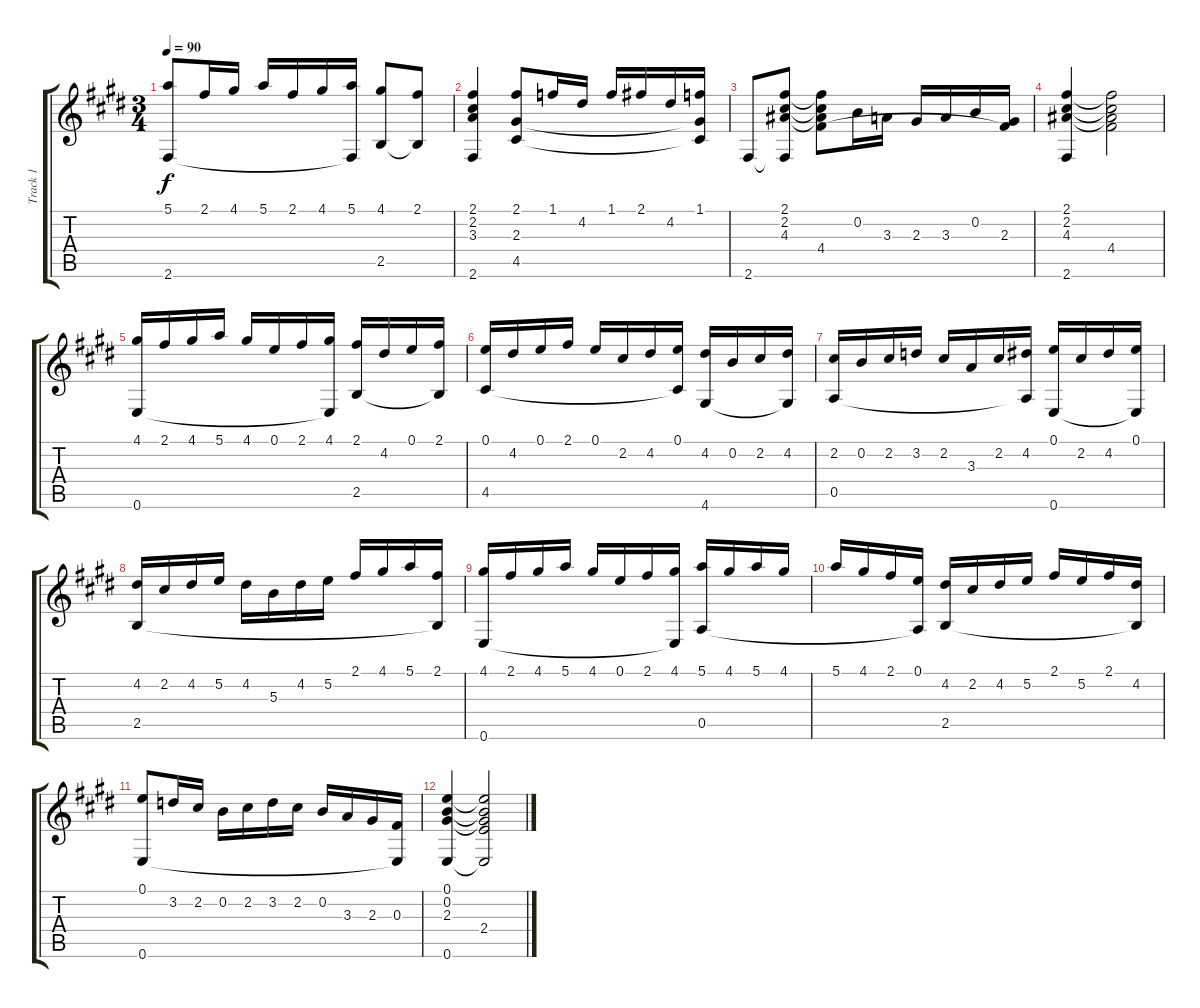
\track ("Track 1" "Track 1") {instrument acousticguitarnylon}
\staff {score tabs}
\tuning (E4 B3 Gb3 D3 A2 E2) {hide}
\ts (3 4)
\tempo 90
\clef g2
\ks e
(5.1 2.6).8{dy f} 2.1.16 4.1.16 5.1.16 2.1.16 4.1.16 (5.1 2.6{t}).16 (4.1 2.5).8 (2.1 2.5{t}).8 |
(2.1 2.2 3.3 2.6).4 (2.1 2.3 4.5).8 1.1.16 4.2.16 1.1.16 2.1.16 4.2.16 (1.1 2.3{t} 4.5{t}).16 |
2.6.8 (2.1 2.2 4.3 2.6{t}).8 (2.1{t} 2.2{t} 4.3{t} 4.4).8 0.2.16 3.3.16 2.3.16 3.3.16 0.2.16 (2.3 4.4{t}).16 |
(2.1 2.2 4.3 2.6).4 (2.1{t} 2.2{t} 4.3{t} 4.4).2 |
(4.1 0.6).16 2.1.16 4.1.16 5.1.16 4.1.16 0.1.16 2.1.16 (4.1 0.6{t}).16 (2.1 2.5).16 4.2.16 0.1.16 (2.1 2.5{t}).16 |
(0.1 4.5).16 4.2.16 0.1.16 2.1.16 0.1.16 2.2.16 4.2.16 (0.1 4.5{t}).16 (4.2 4.6).16 0.2.16 2.2.16 (4.2 4.6{t}).16 |
(2.2 0.5).16 0.2.16 2.2.16 3.2.16 2.2.16 3.3.16 2.2.16 (4.2 0.5{t}).16 (0.1 0.6).16 2.2.16 4.2.16 (0.1 0.6{t}).16 |
(4.2 2.5).16 2.2.16 4.2.16 5.2.16 4.2.16 5.3.16 4.2.16 5.2.16 2.1.16 4.1.16 5.1.16 (2.1 2.5{t}).16 |
(4.1 0.6).16 2.1.16 4.1.16 5.1.16 4.1.16 0.1.16 2.1.16 (4.1 0.6{t}).16 (5.1 0.5).16 4.1.16 5.1.16 4.1.16 |
5.1.16 4.1.16 2.1.16 (0.1 0.5{t}).16 (4.2 2.5).16 2.2.16 4.2.16 5.2.16 2.1.16 5.2.16 2.1.16 (4.2 2.5{t}).16 |
(0.1 0.6).8 3.2.16 2.2.16 0.2.16 2.2.16 3.2.16 2.2.16 0.2.16 3.3.16 2.3.16 (0.3 0.6{t}).16 |
(0.1 0.2 2.3 0.6).4 (0.1{t} 0.2{t} 2.3{t} 2.4 0.6{t}).2
